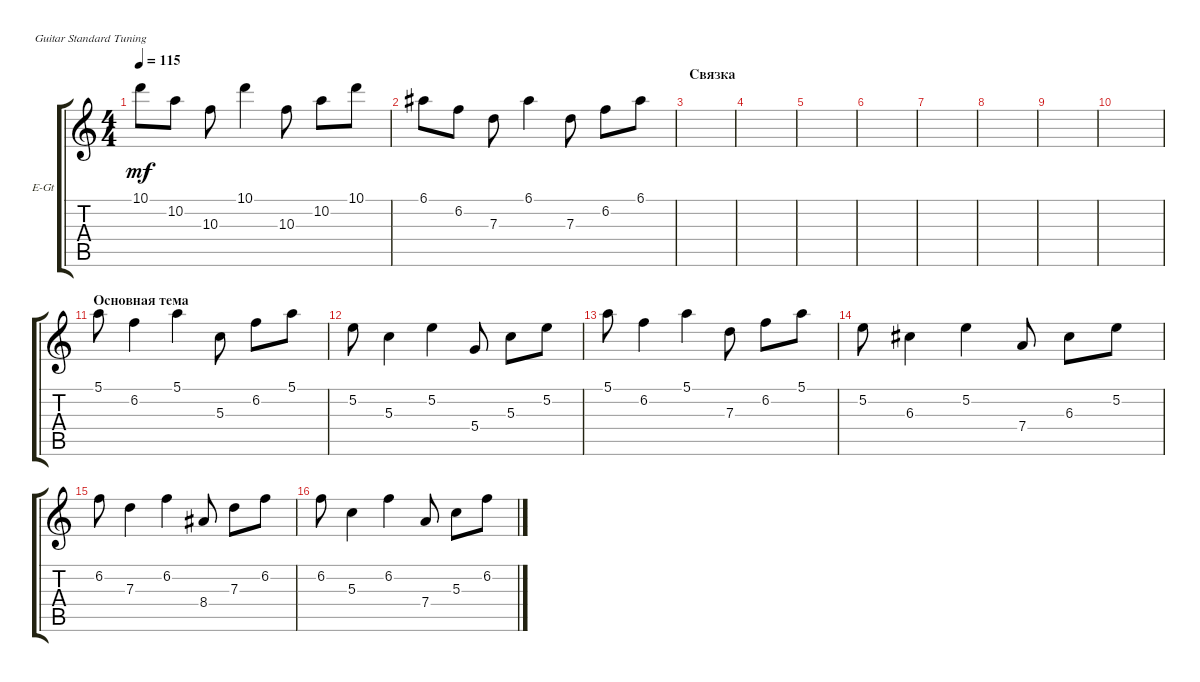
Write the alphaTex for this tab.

\defaultSystemsLayout 4
\bracketExtendMode groupsimilarinstruments
\firstSystemTrackNameOrientation horizontal
\otherSystemsTrackNameOrientation horizontal
\track ("Г.Каспарян Clean" "E-Gt") {instrument electricguitarclean}
\staff {score tabs}
\tuning (E4 B3 G3 D3 A2 E2)
\ts (4 4)
\tempo 115
\clef g2
\scale
0.333333
\ks c
10.1.8{dy mf} 10.2.8 10.3.8 10.1.4 10.3.8 10.2.8 10.1.8 |
\scale
0.333333 6.1.8 6.2.8 7.3.8 6.1.4 7.3.8 6.2.8 6.1.8 |
\section ("" "Связка")
\scale
0.333333 |
\scale
0.333333 |
\scale
0.333333 |
\scale
0.333333 |
\scale
0.333333 |
\scale
0.333333 |
\scale
0.333333 |
\scale
0.333333 |
\section ("" "Основная тема")
\scale
0.333333 5.1.8 6.2.4 5.1.4 5.3.8 6.2.8 5.1.8 |
\scale
0.333333 5.2.8 5.3.4 5.2.4 5.4.8 5.3.8 5.2.8 |
\scale
0.333333 5.1.8 6.2.4 5.1.4 7.3.8 6.2.8 5.1.8 |
\scale
0.333333 5.2.8 6.3.4 5.2.4 7.4.8 6.3.8 5.2.8 |
\scale
0.333333 6.2.8 7.3.4 6.2.4 8.4.8 7.3.8 6.2.8 |
6.2.8 5.3.4 6.2.4 7.4.8 5.3.8 6.2.8
